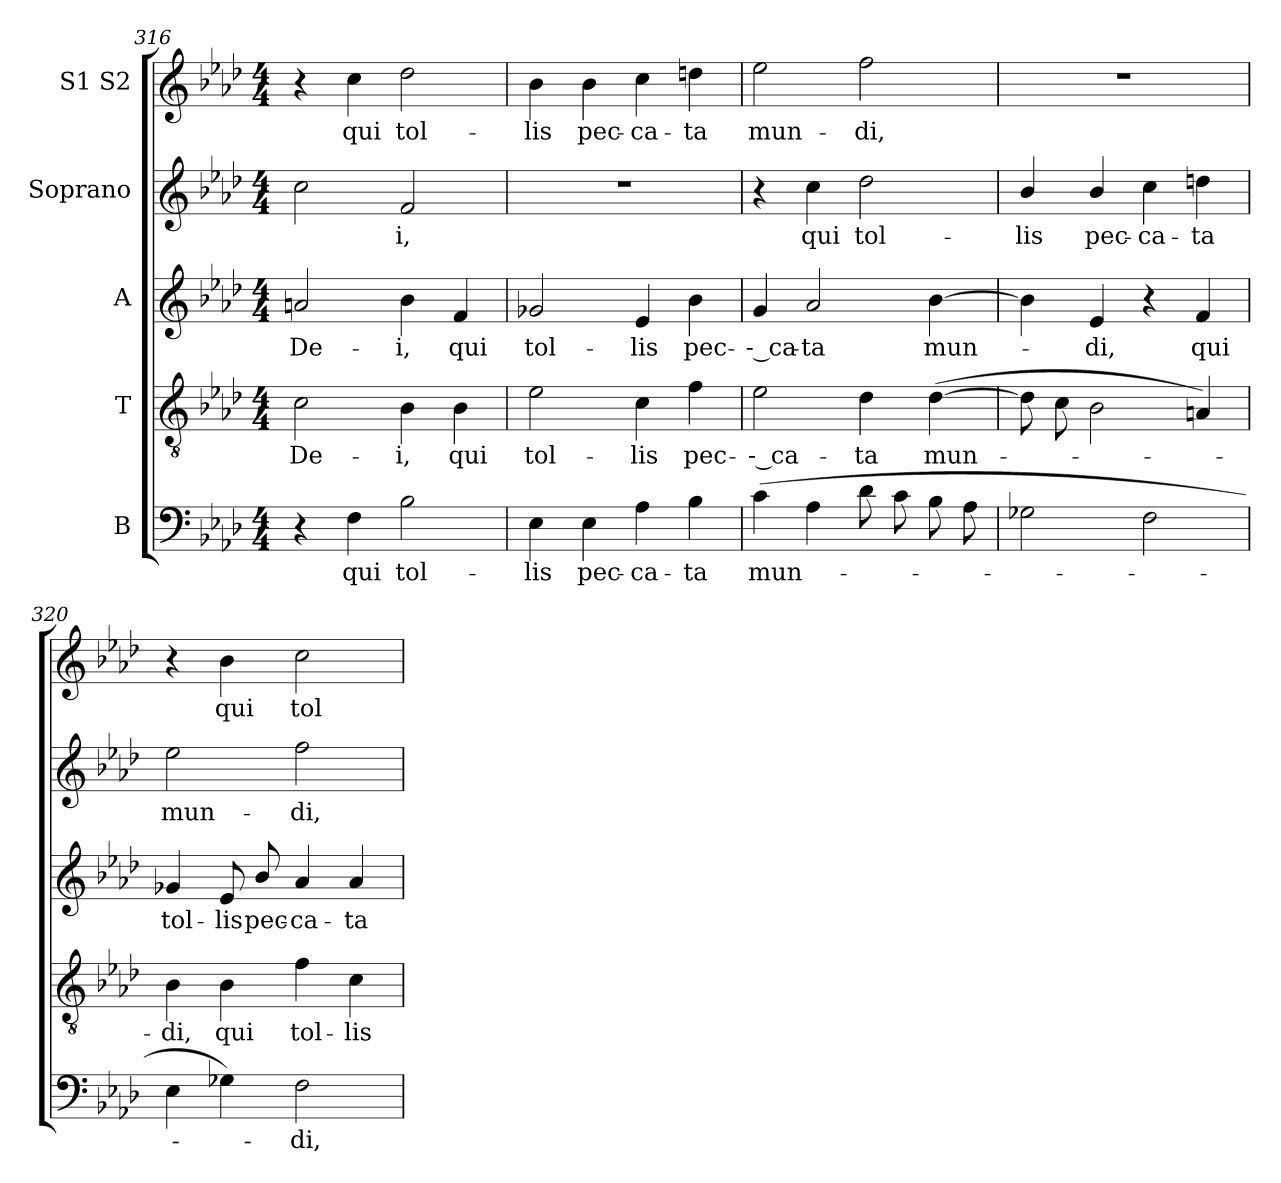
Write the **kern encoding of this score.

**kern	**text	**kern	**text	**kern	**text	**kern	**text	**kern	**text
*part5	*part5	*part4	*part4	*part3	*part3	*part2	*part2	*part1	*part1
*staff5	*staff5	*staff4	*staff4	*staff3	*staff3	*staff2	*staff2	*staff1	*staff1
*I"B	*	*I"T	*	*I"A	*	*I"Soprano	*	*I"S1 S2	*
*clefF4	*	*clefGv2	*	*clefG2	*	*clefG2	*	*clefG2	*
*	*	*ITrd7c12	*	*	*	*	*	*	*
*k[b-e-a-d-]	*	*k[b-e-a-d-]	*	*k[b-e-a-d-]	*	*k[b-e-a-d-]	*	*k[b-e-a-d-]	*
*f:	*	*f:	*	*f:	*	*f:	*	*f:	*
*M4/4	*	*M4/4	*	*M4/4	*	*M4/4	*	*M4/4	*
=316	=316	=316	=316	=316	=316	=316	=316	=316	=316
!	!	!	!LO:LY:b:color=#000000	!	!	!	!	!	!
!	!	!	!	!	!LO:LY:b:color=#000000	!	!	!	!
4r	.	2Ci\	De-	2ani/	De-	2cci\	.	4r	.
!	!LO:LY:b:color=#000000	!	!	!	!	!	!	!	!
!	!	!	!	!	!	!	!	!	!LO:LY:b:color=#000000
4Fi\	qui	.	.	.	.	.	.	4cci\	qui
!	!LO:LY:b:color=#000000	!	!	!	!	!	!	!	!
!	!	!	!LO:LY:b:color=#000000	!	!	!	!	!	!
!	!	!	!	!	!LO:LY:b:color=#000000	!	!	!	!
!	!	!	!	!	!	!	!LO:LY:b:color=#000000	!	!
!	!	!	!	!	!	!	!	!	!LO:LY:b:color=#000000
2B-i\	tol-	4BB-i\	-i,	4b-i\	-i,	2fi/	-i,	2dd-i\	tol-
!	!	!	!LO:LY:b:color=#000000	!	!	!	!	!	!
!	!	!	!	!	!LO:LY:b:color=#000000	!	!	!	!
.	.	4BB-i\	qui	4fi/	qui	.	.	.	.
=317	=317	=317	=317	=317	=317	=317	=317	=317	=317
!	!LO:LY:b:color=#000000	!	!	!	!	!	!	!	!
!	!	!	!LO:LY:b:color=#000000	!	!	!	!	!	!
!	!	!	!	!	!LO:LY:b:color=#000000	!	!	!	!
!	!	!	!	!	!	!	!	!	!LO:LY:b:color=#000000
4E-i\	-lis	2E-i\	tol-	2g-Xi/	tol-	1r	.	4b-i\	-lis
!	!LO:LY:b:color=#000000	!	!	!	!	!	!	!	!
!	!	!	!	!	!	!	!	!	!LO:LY:b:color=#000000
4E-i\	pec-	.	.	.	.	.	.	4b-i\	pec-
!	!LO:LY:b:color=#000000	!	!	!	!	!	!	!	!
!	!	!	!LO:LY:b:color=#000000	!	!	!	!	!	!
!	!	!	!	!	!LO:LY:b:color=#000000	!	!	!	!
!	!	!	!	!	!	!	!	!	!LO:LY:b:color=#000000
4A-i\	-ca-	4Ci\	-lis	4e-i/	-lis	.	.	4cci\	-ca-
!	!LO:LY:b:color=#000000	!	!	!	!	!	!	!	!
!	!	!	!LO:LY:b:color=#000000	!	!	!	!	!	!
!	!	!	!	!	!LO:LY:b:color=#000000	!	!	!	!
!	!	!	!	!	!	!	!	!	!LO:LY:b:color=#000000
4B-i\	-ta	4Fi\	pec-	4b-i\	pec-	.	.	4ddni\	-ta
=318	=318	=318	=318	=318	=318	=318	=318	=318	=318
!	!LO:LY:b:color=#000000	!	!	!	!	!	!	!	!
!	!	!	!LO:LY:b:color=#000000	!	!	!	!	!	!
!	!	!	!	!	!LO:LY:b:color=#000000	!	!	!	!
!	!	!	!	!	!	!	!	!	!LO:LY:b:color=#000000
(4ci\	mun-	2E-i\	-- ca-	4gi/	-- ca-	4r	.	2ee-i\	mun-
!	!	!	!	!	!LO:LY:b:color=#000000	!	!	!	!
!	!	!	!	!	!	!	!LO:LY:b:color=#000000	!	!
4A-i\	.	.	.	2a-i/	-ta	4cci\	qui	.	.
!	!	!	!LO:LY:b:color=#000000	!	!	!	!	!	!
!	!	!	!	!	!	!	!LO:LY:b:color=#000000	!	!
!	!	!	!	!	!	!	!	!	!LO:LY:b:color=#000000
8d-i\	.	4D-i\	-ta	.	.	2dd-i\	tol-	2ffi\	-di,
8ci\	.	.	.	.	.	.	.	.	.
!	!	!	!LO:LY:b:color=#000000	!	!	!	!	!	!
!	!	!	!	!	!LO:LY:b:color=#000000	!	!	!	!
8B-i\	.	([4D-i\	mun-	[4b-i\	mun-	.	.	.	.
8A-i\	.	.	.	.	.	.	.	.	.
=319	=319	=319	=319	=319	=319	=319	=319	=319	=319
!	!	!	!	!	!	!	!LO:LY:b:color=#000000	!	!
2G-Xi\	.	8D-i\]	.	4b-i\]	.	4b-i/	-lis	1r	.
.	.	8Ci\	.	.	.	.	.	.	.
!	!	!	!	!	!LO:LY:b:color=#000000	!	!	!	!
!	!	!	!	!	!	!	!LO:LY:b:color=#000000	!	!
.	.	2BB-i\	.	4e-i/	-di,	4b-i/	pec-	.	.
!	!	!	!	!	!	!	!LO:LY:b:color=#000000	!	!
2Fi\	.	.	.	4r	.	4cci\	-ca-	.	.
!	!	!	!	!	!LO:LY:b:color=#000000	!	!	!	!
!	!	!	!	!	!	!	!LO:LY:b:color=#000000	!	!
.	.	4AAni/)	.	4fi/	qui	4ddni\	-ta	.	.
!!LO:LB:g=z
=320	=320	=320	=320	=320	=320	=320	=320	=320	=320
!	!	!	!LO:LY:b:color=#000000	!	!	!	!	!	!
!	!	!	!	!	!LO:LY:b:color=#000000	!	!	!	!
!	!	!	!	!	!	!	!LO:LY:b:color=#000000	!	!
4E-i\	.	4BB-i\	-di,	4g-Xi/	tol-	2ee-i\	mun-	4r	.
!	!	!	!LO:LY:b:color=#000000	!	!	!	!	!	!
!	!	!	!	!	!LO:LY:b:color=#000000	!	!	!	!
!	!	!	!	!	!	!	!	!	!LO:LY:b:color=#000000
4G-Xi\)	.	4BB-i\	qui	8e-i/	-lis	.	.	4b-i\	qui
!	!	!	!	!	!LO:LY:b:color=#000000	!	!	!	!
.	.	.	.	8b-i/	pec-	.	.	.	.
!	!LO:LY:b:color=#000000	!	!	!	!	!	!	!	!
!	!	!	!LO:LY:b:color=#000000	!	!	!	!	!	!
!	!	!	!	!	!LO:LY:b:color=#000000	!	!	!	!
!	!	!	!	!	!	!	!LO:LY:b:color=#000000	!	!
!	!	!	!	!	!	!	!	!	!LO:LY:b:color=#000000
2Fi\	-di,	4Fi\	tol-	4a-i/	-ca-	2ffi\	-di,	2cci\	tol-
!	!	!	!LO:LY:b:color=#000000	!	!	!	!	!	!
!	!	!	!	!	!LO:LY:b:color=#000000	!	!	!	!
.	.	4Ci\	-lis	4a-i/	-ta	.	.	.	.
=	=	=	=	=	=	=	=	=	=
*-	*-	*-	*-	*-	*-	*-	*-	*-	*-
